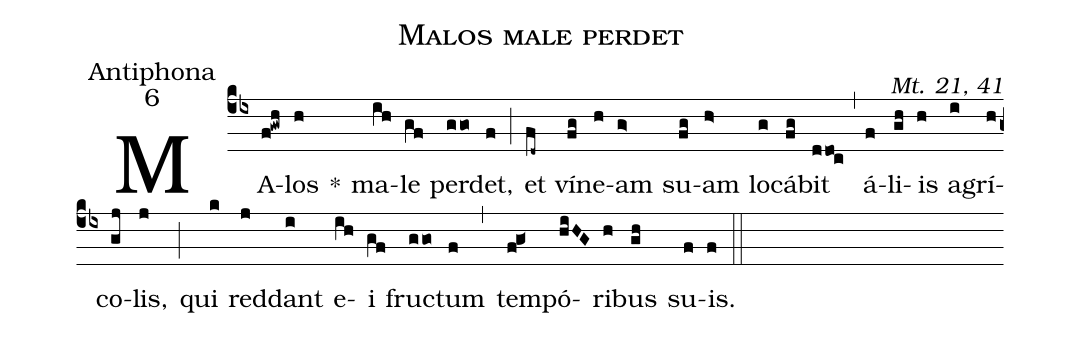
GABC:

name:Malos male perdet;
office-part:Antiphona;
mode:6;
commentary:Mt. 21, 41;
%%
(cb4)
MA(f!gwh)los(h) *()
ma(ih)le(gf) per(ggo>)det,(f) (;)
et(fd~) ví(fg)ne(h)am(g>) su(fg)am(h>) lo(g)cá(fg)bit(ddoc) (,)
á(f)li(gh)is(h) a(i)grí(h)co(gj)lis,(j) (;)
qui(k) red(j)dant(i) e(ih)i(gf) fruc(ggo)tum(f) (,)
tem(f!g<)pó(hiHG)ri(h)bus(gh) su(f)is.(f) (::)
